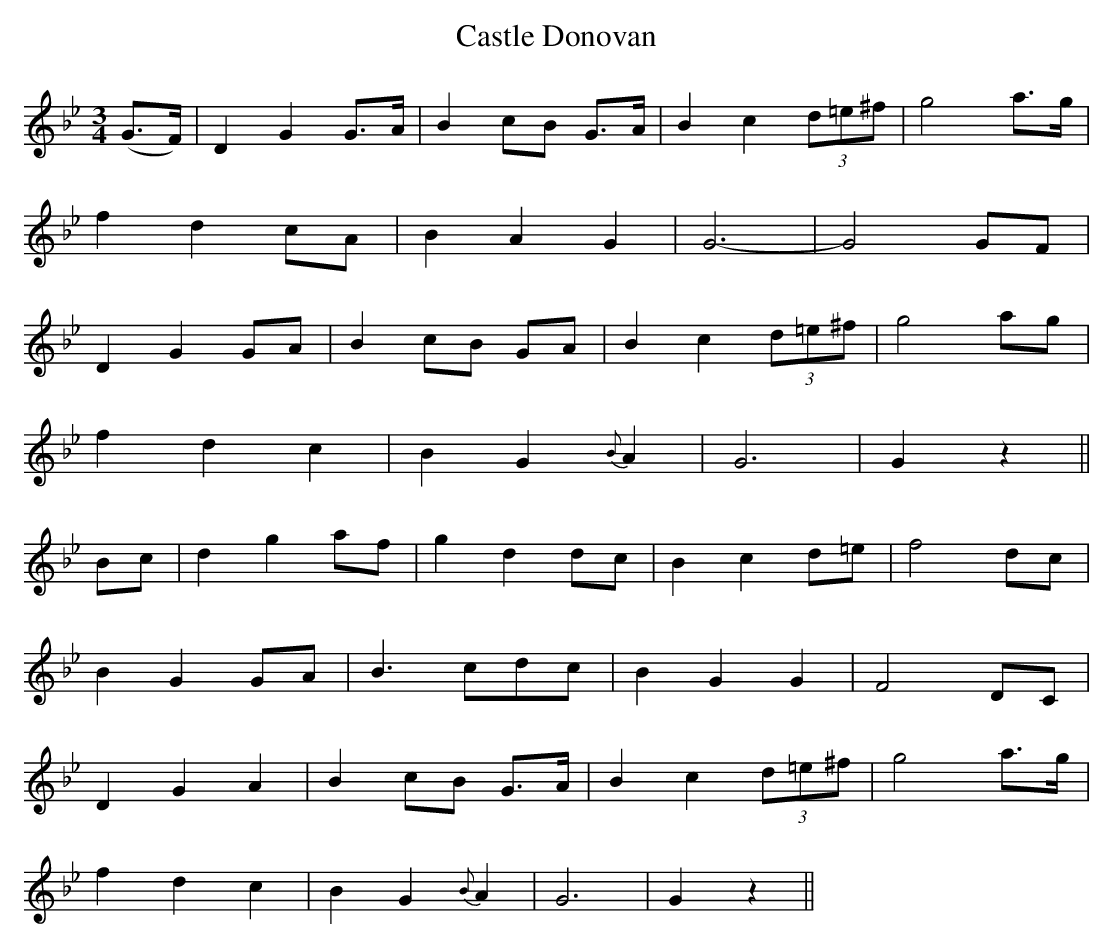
X:1
T: Castle Donovan
M:3/4
L:1/8
K:Gm
(G>F) | D2 G2 G>A | B2 cB G>A | B2 c2 (3d=e^f | g4 a>g |
f2 d2 cA | B2 A2 G2 | G6- | G4 GF |
D2 G2 GA | B2 cB GA | B2 c2 (3d=e^f | g4 ag |
f2 d2 c2 | B2 G2 {B}A2 | G6 | G2 z2 ||
Bc | d2 g2 af | g2 d2 dc | B2 c2 d=e | f4 dc |
B2 G2 GA | B3 cdc | B2 G2 G2 | F4 DC |
D2 G2 A2 | B2 cB G>A | B2 c2 (3d=e^f | g4 a>g |
f2 d2 c2 | B2 G2 {B}A2 | G6 | G2 z2 ||
